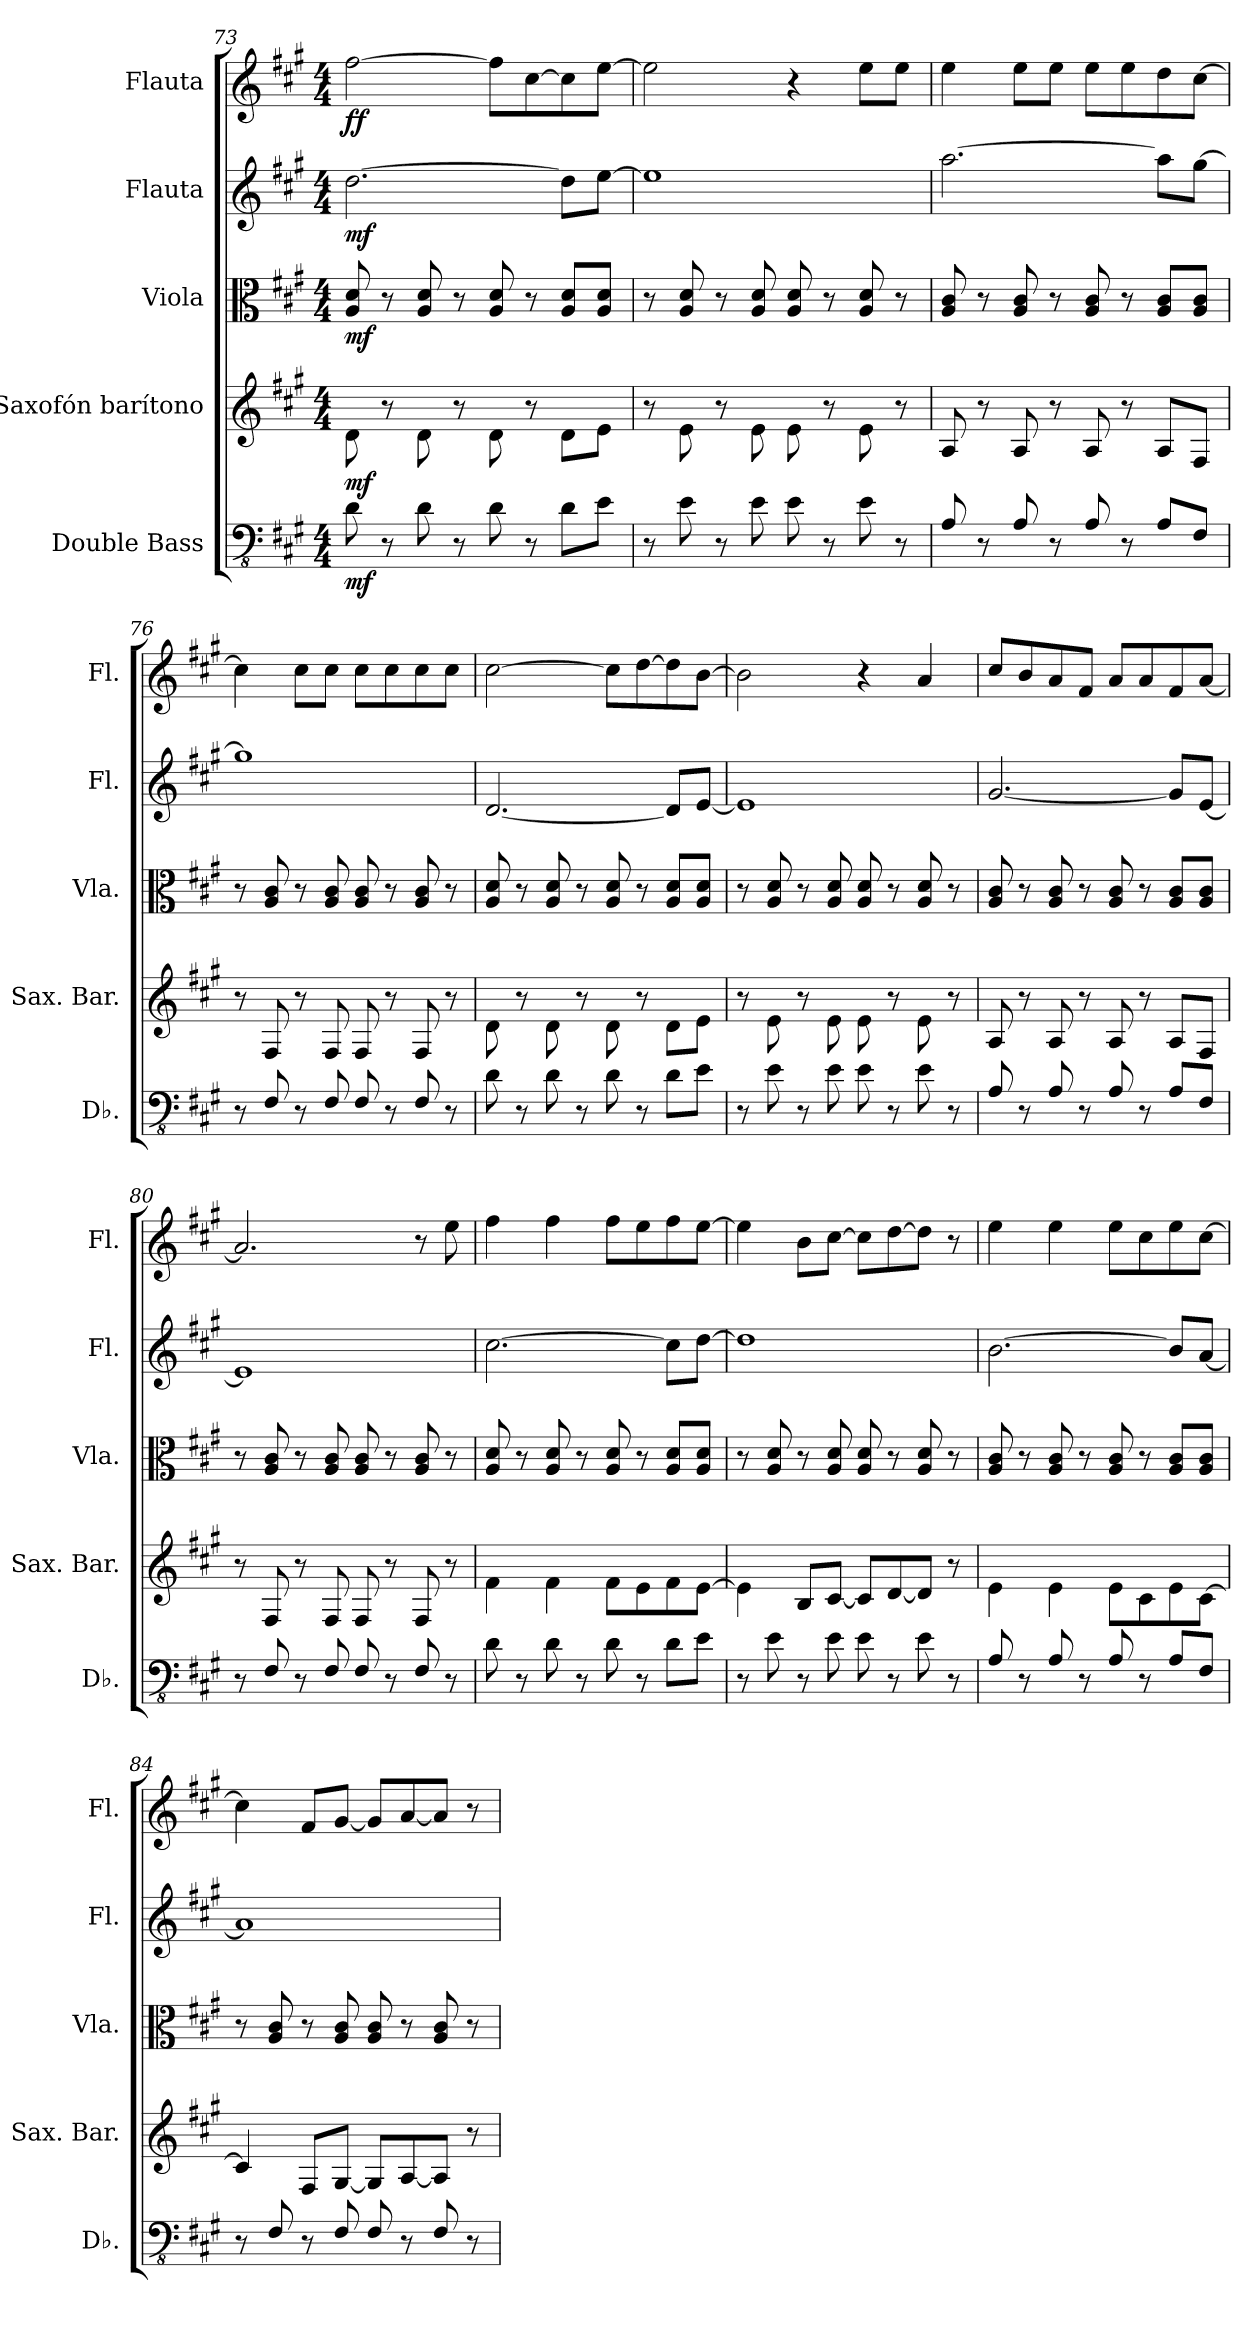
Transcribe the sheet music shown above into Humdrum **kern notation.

**kern	**dynam	**kern	**dynam	**kern	**dynam	**kern	**dynam	**kern	**dynam
*part5	*part5	*part4	*part4	*part3	*part3	*part2	*part2	*part1	*part1
*staff5	*staff5	*staff4	*staff4	*staff3	*staff3	*staff2	*staff2	*staff1	*staff1
*I"Double Bass	*	*I"Saxofón barítono	*	*I"Viola	*	*I"Flauta	*	*I"Flauta	*
*I'Db.	*	*I'Sax. Bar.	*	*I'Vla.	*	*I'Fl.	*	*I'Fl.	*
!!LO:LB:g=z
*clefFv4	*	*clefG2	*	*clefC3	*	*clefG2	*	*clefG2	*
*ITrd7c12	*	*ITrd12c21	*	*	*	*	*	*	*
*k[f#c#g#]	*	*k[f#c#g#]	*	*k[f#c#g#]	*	*k[f#c#g#]	*	*k[f#c#g#]	*
*M4/4	*	*M4/4	*	*M4/4	*	*M4/4	*	*M4/4	*
=73	=73	=73	=73	=73	=73	=73	=73	=73	=73
!	!LO:DY:b	!	!LO:DY:b	!	!LO:DY:b	!	!LO:DY:b	!	!LO:DY:b
8DD\	mf	8D\	mf	8A/ 8d/	mf	[2.dd\	mf	[2ff#\	ff
8r	.	8r	.	8r	.	.	.	.	.
8DD\	.	8D\	.	8A/ 8d/	.	.	.	.	.
8r	.	8r	.	8r	.	.	.	.	.
8DD\	.	8D\	.	8A/ 8d/	.	.	.	8ff#\L]	.
8r	.	8r	.	8r	.	.	.	[8cc#\	.
8DD\L	.	8D\L	.	8A/ 8d/L	.	8dd\L]	.	8cc#\]	.
8EE\J	.	8E\J	.	8A/ 8d/J	.	[8ee\J	.	[8ee\J	.
=74	=74	=74	=74	=74	=74	=74	=74	=74	=74
8r	.	8r	.	8r	.	1ee]	.	2ee\]	.
8EE\	.	8E\	.	8A/ 8d/	.	.	.	.	.
8r	.	8r	.	8r	.	.	.	.	.
8EE\	.	8E\	.	8A/ 8d/	.	.	.	.	.
8EE\	.	8E\	.	8A/ 8d/	.	.	.	4r	.
8r	.	8r	.	8r	.	.	.	.	.
8EE\	.	8E\	.	8A/ 8d/	.	.	.	8ee\L	.
8r	.	8r	.	8r	.	.	.	8ee\J	.
=75	=75	=75	=75	=75	=75	=75	=75	=75	=75
8AAA/	.	8AA/	.	8A/ 8c#/	.	[2.aa\	.	4ee\	.
8r	.	8r	.	8r	.	.	.	.	.
8AAA/	.	8AA/	.	8A/ 8c#/	.	.	.	8ee\L	.
8r	.	8r	.	8r	.	.	.	8ee\J	.
8AAA/	.	8AA/	.	8A/ 8c#/	.	.	.	8ee\L	.
8r	.	8r	.	8r	.	.	.	8ee\	.
8AAA/L	.	8AA/L	.	8A/ 8c#/L	.	8aa\L]	.	8dd\	.
8FFF#/J	.	8FF#/J	.	8A/ 8c#/J	.	[8gg#\J	.	[8cc#\J	.
=76	=76	=76	=76	=76	=76	=76	=76	=76	=76
8r	.	8r	.	8r	.	1gg#]	.	4cc#\]	.
8FFF#/	.	8FF#/	.	8A/ 8c#/	.	.	.	.	.
8r	.	8r	.	8r	.	.	.	8cc#\L	.
8FFF#/	.	8FF#/	.	8A/ 8c#/	.	.	.	8cc#\J	.
8FFF#/	.	8FF#/	.	8A/ 8c#/	.	.	.	8cc#\L	.
8r	.	8r	.	8r	.	.	.	8cc#\	.
8FFF#/	.	8FF#/	.	8A/ 8c#/	.	.	.	8cc#\	.
8r	.	8r	.	8r	.	.	.	8cc#\J	.
!!LO:PB:g=z
=77	=77	=77	=77	=77	=77	=77	=77	=77	=77
8DD\	.	8D\	.	8A/ 8d/	.	[2.d/	.	[2cc#\	.
8r	.	8r	.	8r	.	.	.	.	.
8DD\	.	8D\	.	8A/ 8d/	.	.	.	.	.
8r	.	8r	.	8r	.	.	.	.	.
8DD\	.	8D\	.	8A/ 8d/	.	.	.	8cc#\L]	.
8r	.	8r	.	8r	.	.	.	[8dd\	.
8DD\L	.	8D\L	.	8A/ 8d/L	.	8d/L]	.	8dd\]	.
8EE\J	.	8E\J	.	8A/ 8d/J	.	[8e/J	.	[8b\J	.
=78	=78	=78	=78	=78	=78	=78	=78	=78	=78
8r	.	8r	.	8r	.	1e]	.	2b\]	.
8EE\	.	8E\	.	8A/ 8d/	.	.	.	.	.
8r	.	8r	.	8r	.	.	.	.	.
8EE\	.	8E\	.	8A/ 8d/	.	.	.	.	.
8EE\	.	8E\	.	8A/ 8d/	.	.	.	4r	.
8r	.	8r	.	8r	.	.	.	.	.
8EE\	.	8E\	.	8A/ 8d/	.	.	.	4a/	.
8r	.	8r	.	8r	.	.	.	.	.
=79	=79	=79	=79	=79	=79	=79	=79	=79	=79
8AAA/	.	8AA/	.	8A/ 8c#/	.	[2.g#/	.	8cc#/L	.
8r	.	8r	.	8r	.	.	.	8b/	.
8AAA/	.	8AA/	.	8A/ 8c#/	.	.	.	8a/	.
8r	.	8r	.	8r	.	.	.	8f#/J	.
8AAA/	.	8AA/	.	8A/ 8c#/	.	.	.	8a/L	.
8r	.	8r	.	8r	.	.	.	8a/	.
8AAA/L	.	8AA/L	.	8A/ 8c#/L	.	8g#/L]	.	8f#/	.
8FFF#/J	.	8FF#/J	.	8A/ 8c#/J	.	[8e/J	.	[8a/J	.
=80	=80	=80	=80	=80	=80	=80	=80	=80	=80
8r	.	8r	.	8r	.	1e]	.	2.a/]	.
8FFF#/	.	8FF#/	.	8A/ 8c#/	.	.	.	.	.
8r	.	8r	.	8r	.	.	.	.	.
8FFF#/	.	8FF#/	.	8A/ 8c#/	.	.	.	.	.
8FFF#/	.	8FF#/	.	8A/ 8c#/	.	.	.	.	.
8r	.	8r	.	8r	.	.	.	.	.
8FFF#/	.	8FF#/	.	8A/ 8c#/	.	.	.	8r	.
8r	.	8r	.	8r	.	.	.	8ee\	.
!!LO:LB:g=z
=81	=81	=81	=81	=81	=81	=81	=81	=81	=81
8DD\	.	4F#\	.	8A/ 8d/	.	[2.cc#\	.	4ff#\	.
8r	.	.	.	8r	.	.	.	.	.
8DD\	.	4F#\	.	8A/ 8d/	.	.	.	4ff#\	.
8r	.	.	.	8r	.	.	.	.	.
8DD\	.	8F#\L	.	8A/ 8d/	.	.	.	8ff#\L	.
8r	.	8E\	.	8r	.	.	.	8ee\	.
8DD\L	.	8F#\	.	8A/ 8d/L	.	8cc#\L]	.	8ff#\	.
8EE\J	.	[8E\J	.	8A/ 8d/J	.	[8dd\J	.	[8ee\J	.
=82	=82	=82	=82	=82	=82	=82	=82	=82	=82
8r	.	4E\]	.	8r	.	1dd]	.	4ee\]	.
8EE\	.	.	.	8A/ 8d/	.	.	.	.	.
8r	.	8BB/L	.	8r	.	.	.	8b\L	.
8EE\	.	[8C#/J	.	8A/ 8d/	.	.	.	[8cc#\J	.
8EE\	.	8C#/L]	.	8A/ 8d/	.	.	.	8cc#\L]	.
8r	.	[8D/	.	8r	.	.	.	[8dd\	.
8EE\	.	8D/J]	.	8A/ 8d/	.	.	.	8dd\J]	.
8r	.	8r	.	8r	.	.	.	8r	.
=83	=83	=83	=83	=83	=83	=83	=83	=83	=83
8AAA/	.	4E\	.	8A/ 8c#/	.	[2.b\	.	4ee\	.
8r	.	.	.	8r	.	.	.	.	.
8AAA/	.	4E\	.	8A/ 8c#/	.	.	.	4ee\	.
8r	.	.	.	8r	.	.	.	.	.
8AAA/	.	8E\L	.	8A/ 8c#/	.	.	.	8ee\L	.
8r	.	8C#\	.	8r	.	.	.	8cc#\	.
8AAA/L	.	8E\	.	8A/ 8c#/L	.	8b/L]	.	8ee\	.
8FFF#/J	.	[8C#\J	.	8A/ 8c#/J	.	[8a/J	.	[8cc#\J	.
=84	=84	=84	=84	=84	=84	=84	=84	=84	=84
8r	.	4C#/]	.	8r	.	1a]	.	4cc#\]	.
8FFF#/	.	.	.	8A/ 8c#/	.	.	.	.	.
8r	.	8FF#/L	.	8r	.	.	.	8f#/L	.
8FFF#/	.	[8GG#/J	.	8A/ 8c#/	.	.	.	[8g#/J	.
8FFF#/	.	8GG#/L]	.	8A/ 8c#/	.	.	.	8g#/L]	.
8r	.	[8AA/	.	8r	.	.	.	[8a/	.
8FFF#/	.	8AA/J]	.	8A/ 8c#/	.	.	.	8a/J]	.
8r	.	8r	.	8r	.	.	.	8r	.
=	=	=	=	=	=	=	=	=	=
*-	*-	*-	*-	*-	*-	*-	*-	*-	*-
